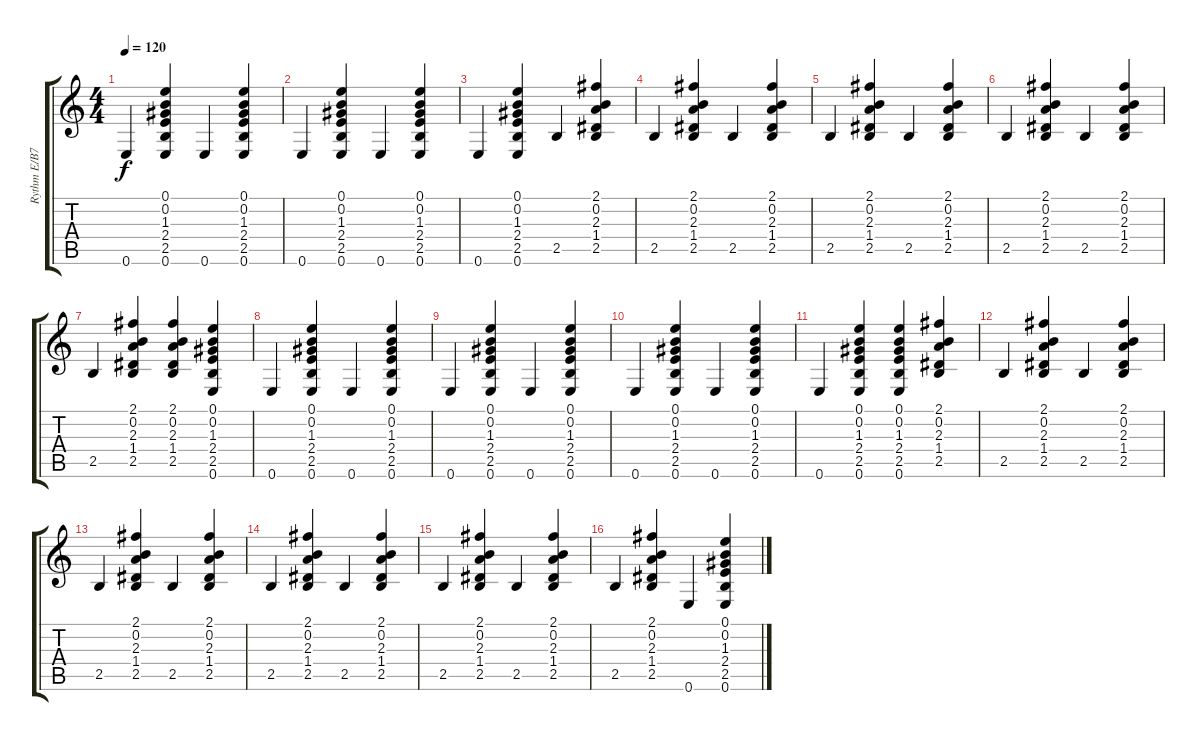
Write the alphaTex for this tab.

\track ("Rythm E/B7" "Rythm E/B7") {instrument acousticguitarnylon}
\staff {score tabs}
\tuning (E4 B3 G3 D3 A2 E2) {hide}
\ts (4 4)
\tempo 120
\clef g2
\ks c
0.6.4{dy f instrument acousticguitarnylon} (0.1 0.2 1.3 2.4 2.5 0.6).4 0.6.4 (0.1 0.2 1.3 2.4 2.5 0.6).4 |
0.6.4 (0.1 0.2 1.3 2.4 2.5 0.6).4 0.6.4 (0.1 0.2 1.3 2.4 2.5 0.6).4 |
0.6.4 (0.1 0.2 1.3 2.4 2.5 0.6).4 2.5.4 (2.1 0.2 2.3 1.4 2.5).4 |
2.5.4 (2.1 0.2 2.3 1.4 2.5).4 2.5.4 (2.1 0.2 2.3 1.4 2.5).4 |
2.5.4 (2.1 0.2 2.3 1.4 2.5).4 2.5.4 (2.1 0.2 2.3 1.4 2.5).4 |
2.5.4 (2.1 0.2 2.3 1.4 2.5).4 2.5.4 (2.1 0.2 2.3 1.4 2.5).4 |
2.5.4 (2.1 0.2 2.3 1.4 2.5).4 (2.1 0.2 2.3 1.4 2.5).4 (0.1 0.2 1.3 2.4 2.5 0.6).4 |
0.6.4 (0.1 0.2 1.3 2.4 2.5 0.6).4 0.6.4 (0.1 0.2 1.3 2.4 2.5 0.6).4 |
0.6.4 (0.1 0.2 1.3 2.4 2.5 0.6).4 0.6.4 (0.1 0.2 1.3 2.4 2.5 0.6).4 |
0.6.4 (0.1 0.2 1.3 2.4 2.5 0.6).4 0.6.4 (0.1 0.2 1.3 2.4 2.5 0.6).4 |
0.6.4 (0.1 0.2 1.3 2.4 2.5 0.6).4 (0.1 0.2 1.3 2.4 2.5 0.6).4 (2.1 0.2 2.3 1.4 2.5).4 |
2.5.4 (2.1 0.2 2.3 1.4 2.5).4 2.5.4 (2.1 0.2 2.3 1.4 2.5).4 |
2.5.4 (2.1 0.2 2.3 1.4 2.5).4 2.5.4 (2.1 0.2 2.3 1.4 2.5).4 |
2.5.4 (2.1 0.2 2.3 1.4 2.5).4 2.5.4 (2.1 0.2 2.3 1.4 2.5).4 |
2.5.4 (2.1 0.2 2.3 1.4 2.5).4 2.5.4 (2.1 0.2 2.3 1.4 2.5).4 |
2.5.4 (2.1 0.2 2.3 1.4 2.5).4 0.6.4 (0.1 0.2 1.3 2.4 2.5 0.6).4
